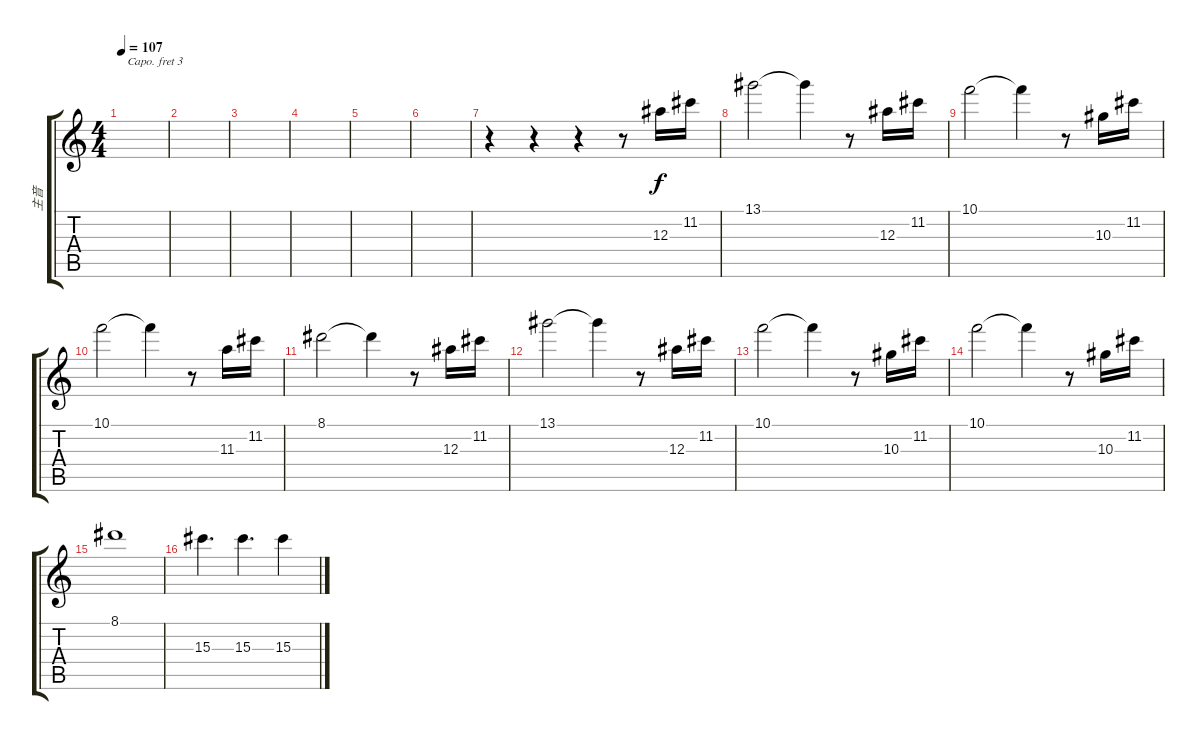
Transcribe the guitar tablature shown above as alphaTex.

\track ("主音" "主音") {instrument electricguitarmuted}
\staff {score tabs}
\capo 3
\tuning (E4 B3 G3 D3 A2 E2) {hide}
\ts (4 4)
\tempo 107
\clef g2
\ks c
|
|
|
|
|
|
r.4 r.4 r.4 r.8 12.3.16 11.2.16 |
13.1.2 13.1{t}.4 r.8 12.3.16 11.2.16 |
10.1.2 10.1{t}.4 r.8 10.3.16 11.2.16 |
10.1.2 10.1{t}.4 r.8 11.3.16 11.2.16 |
8.1.2 8.1{t}.4 r.8 12.3.16 11.2.16 |
13.1.2 13.1{t}.4 r.8 12.3.16 11.2.16 |
10.1.2 10.1{t}.4 r.8 10.3.16 11.2.16 |
10.1.2 10.1{t}.4 r.8 10.3.16 11.2.16 |
8.1.1 |
15.3.4{d} 15.3.4{d} 15.3.4
